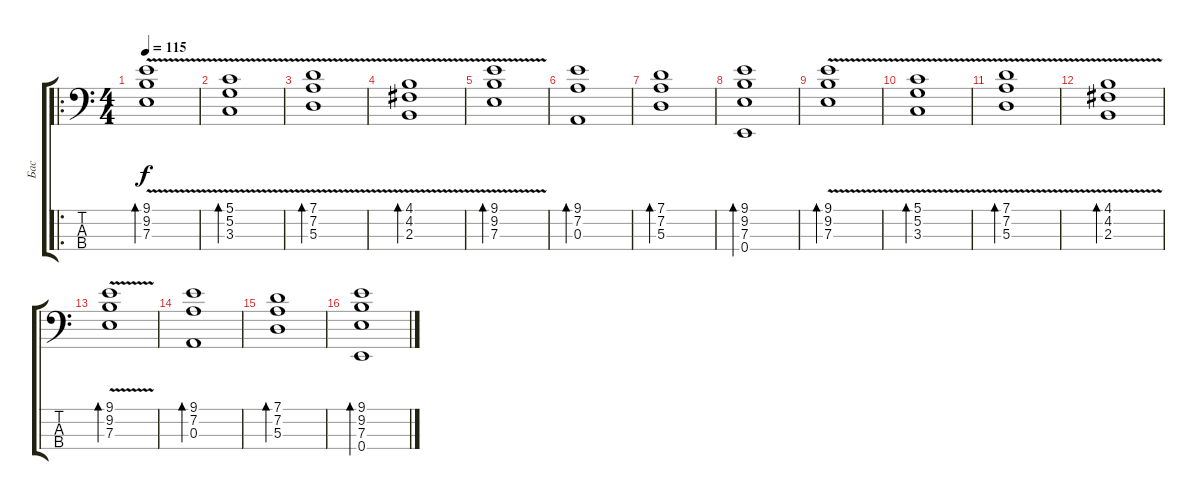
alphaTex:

\track ("Бас" "Бас") {instrument electricbassfinger}
\staff {score tabs}
\tuning (G2 D2 A1 E1) {hide}
\ro
\ts (4 4)
\tempo 115
\tempo 130
\tempo 115
\clef f4
\ks c
(9.1{v} 9.2{v} 7.3{v}).1{bd 480 dy f instrument electricbassfinger} |
(5.1{v} 5.2{v} 3.3{v}).1{bd 480} |
(7.1{v} 7.2{v} 5.3{v}).1{bd 480} |
(4.1{v} 4.2{v} 2.3{v}).1{bd 480} |
(9.1{v} 9.2{v} 7.3{v}).1{bd 480} |
(9.1 7.2 0.3).1{bd 120} |
(7.1 7.2 5.3).1{bd 480} |
(9.1 9.2 7.3 0.4).1{bd 480} |
(9.1{v} 9.2{v} 7.3{v}).1{bd 480} |
(5.1{v} 5.2{v} 3.3{v}).1{bd 480} |
(7.1{v} 7.2{v} 5.3{v}).1{bd 480} |
(4.1{v} 4.2{v} 2.3{v}).1{bd 480} |
(9.1{v} 9.2{v} 7.3{v}).1{bd 480} |
(9.1 7.2 0.3).1{bd 120} |
(7.1 7.2 5.3).1{bd 480} |
(9.1 9.2 7.3 0.4).1{bd 480}
